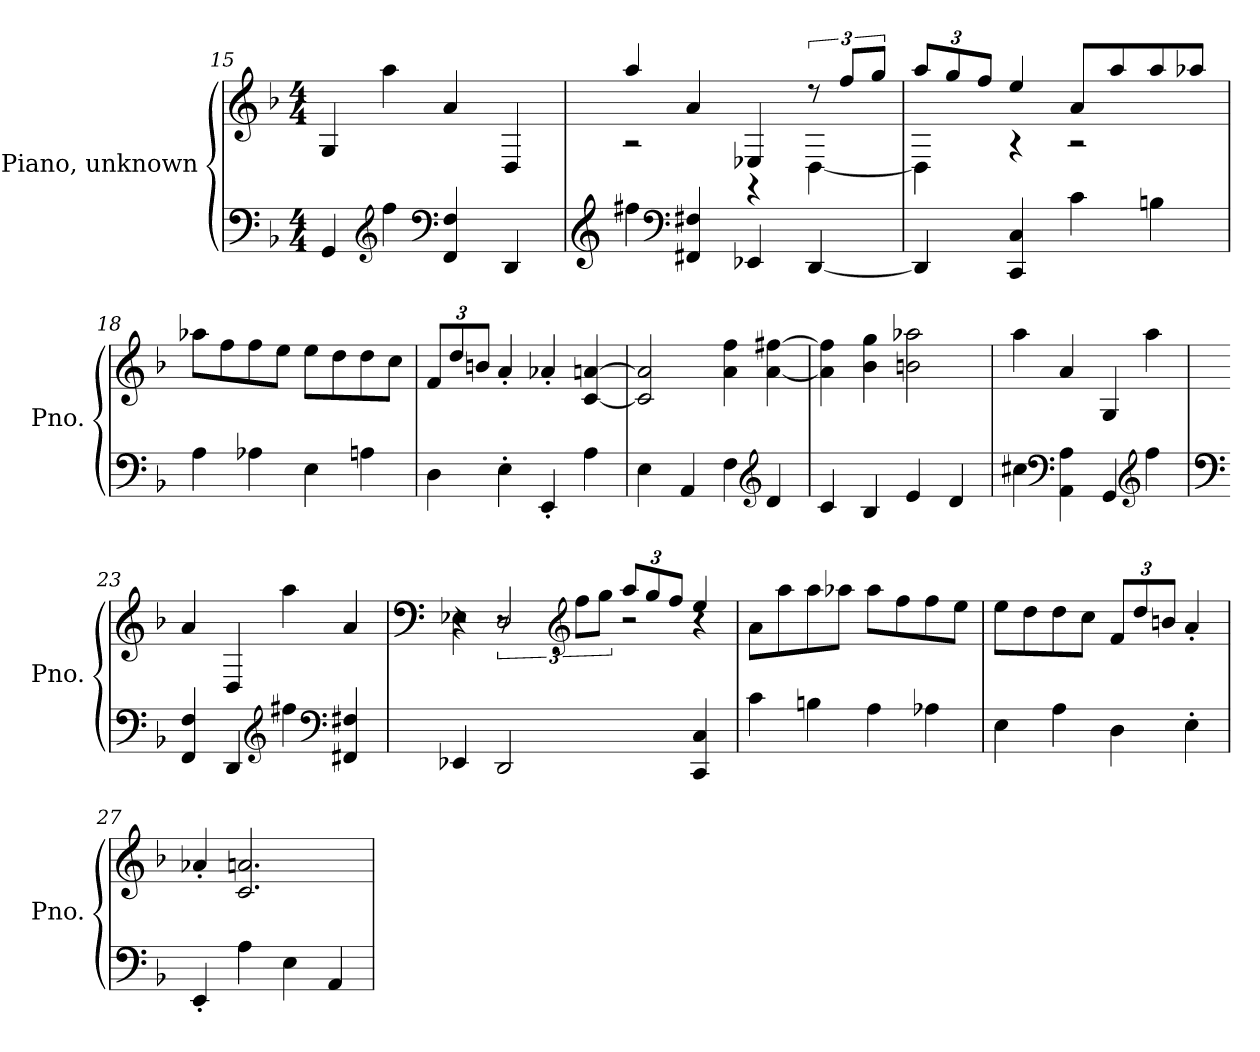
**kern	**kern
*part1	*part1
*staff2	*staff1
*I"Piano, unknown	*
*I'Pno.	*
!!LO:LB:g=z
*clefF4	*clefG2
*k[b-]	*k[b-]
*M4/4	*M4/4
=15	=15
4GG/	4G/
*clefG2	*
4ff\	4aa\
*clefF4	*
4FF/ 4F/	4a/
4DD/	4D/
=16	=16
*clefG2	*
*	*^
4ff#X\	4aa/	2r
*clefF4	*	*
4FF#X/ 4F#X/	4a/	.
4EE-X/	4E-X/	4r
[4DD/	12r	[4D\
.	12ff/L	.
.	12gg/J	.
=17	=17	=17
*	*Xbrackettup	*
4DD/]	12aa/L	4D\]
.	12gg/	.
.	12ff/J	.
4CC/ 4C/	4ee/	4r
4c\	8a/L	2r
.	8aa/	.
4Bn\	8aa/	.
.	8aa-X/J	.
*	*v	*v
=18	=18
4A\	8aa-X\L
.	8ff\
4A-X\	8ff\
.	8ee\J
4E\	8ee\L
.	8dd\
4An\	8dd\
.	8cc\J
!!LO:LB:g=z
=19	=19
4D\	12f/L
.	12dd/
.	12bn/J
4E'\	4a'/
4EE'/	4a-X'/
4A\	[4c/ [4an/
=20	=20
4E\	2c/] 2a/]
4AA/	.
4F\	4a\ 4ff\
*clefG2	*
4d/	[4a\ [4ff#X\
=21	=21
4c/	4a\] 4ff#\]
4B-/	4b-\ 4gg\
4e/	2bn\ 2aa-X\
4d/	.
=22	=22
4cc#X\	4aa\
*clefF4	*
4AA\ 4A\	4a/
4GG/	4G/
*clefG2	*
4ff\	4aa\
=23	=23
*clefF4	*
4FF/ 4F/	4a/
4DD/	4D/
*clefG2	*
4ff#X\	4aa\
*clefF4	*
4FF#X/ 4F#X/	4a/
!!LO:LB:g=z
=24	=24
*	*clefF4
*	*^
*	*	*^
4EE-X/	2r	4E-X\	4r
*	*	*brackettup	*
2DD/	.	12r	2D/
*	*clefG2	*	*
.	.	12ff\L	.
.	.	12gg\J	.
*	*Xbrackettup	*	*
.	12aa/L	2r	.
.	12gg/	.	.
.	12ff/J	.	.
4CC/ 4C/	4ee/	.	4r
*	*v	*v	*v
=25	=25
4c\	8a\L
.	8aa\
4Bn\	8aa\
.	8aa-X\J
4A\	8aa-\L
.	8ff\
4A-X\	8ff\
.	8ee\J
=26	=26
4E\	8ee\L
.	8dd\
4A\	8dd\
.	8cc\J
4D\	12f/L
.	12dd/
.	12bn/J
4E'\	4a'/
=27	=27
4EE'/	4a-X'/
4A\	2.c/ 2.an/
4E\	.
4AA/	.
=	=
*-	*-
